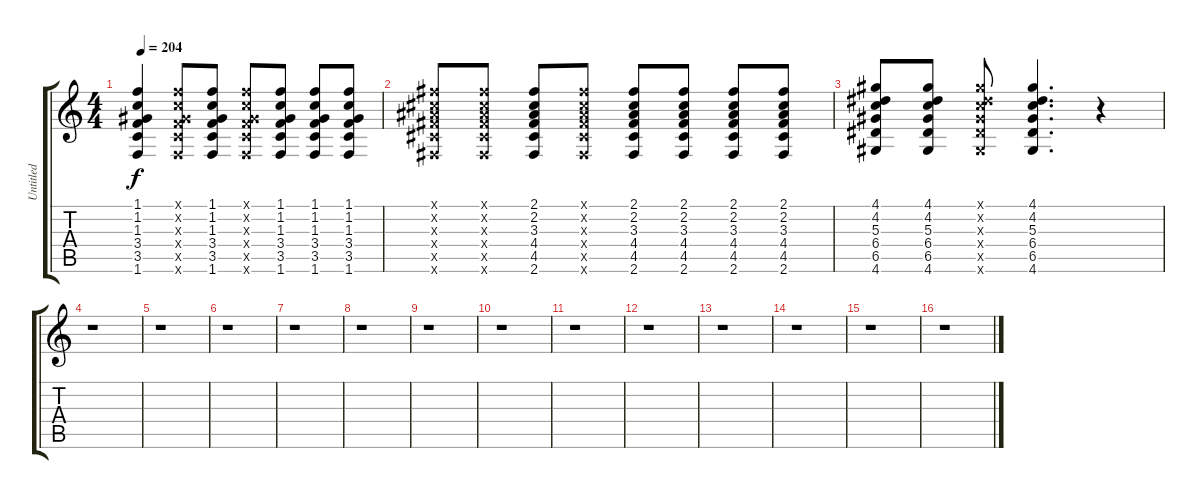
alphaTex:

\track ("Untitled" "Untitled") {instrument acousticguitarsteel}
\staff {score tabs}
\tuning (E4 B3 G3 D3 A2 E2) {hide}
\ts (4 4)
\tempo 204
\clef g2
\ks c
(1.1 1.2 1.3 3.4 3.5 1.6).4{dy f} (1.1{x} 1.2{x} 1.3{x} 3.4{x} 3.5{x} 1.6{x}).8 (1.1 1.2 1.3 3.4 3.5 1.6).8 (1.1{x} 1.2{x} 1.3{x} 3.4{x} 3.5{x} 1.6{x}).8 (1.1 1.2 1.3 3.4 3.5 1.6).8 (1.1 1.2 1.3 3.4 3.5 1.6).8 (1.1 1.2 1.3 3.4 3.5 1.6).8 |
(2.1{x} 2.2{x} 3.3{x} 4.4{x} 4.5{x} 2.6{x}).8 (2.1{x} 2.2{x} 3.3{x} 4.4{x} 4.5{x} 2.6{x}).8 (2.1 2.2 3.3 4.4 4.5 2.6).8 (2.1{x} 2.2{x} 3.3{x} 4.4{x} 4.5{x} 2.6{x}).8 (2.1 2.2 3.3 4.4 4.5 2.6).8 (2.1 2.2 3.3 4.4 4.5 2.6).8 (2.1 2.2 3.3 4.4 4.5 2.6).8 (2.1 2.2 3.3 4.4 4.5 2.6).8 |
(4.1 4.2 5.3 6.4 6.5 4.6).8 (4.1 4.2 5.3 6.4 6.5 4.6).8 (4.1{x} 4.2{x} 5.3{x} 6.4{x} 6.5{x} 4.6{x}).8 (4.1 4.2 5.3 6.4 6.5 4.6).4{d} r.4 |
r.1 |
r.1 |
r.1 |
r.1 |
r.1 |
r.1 |
r.1 |
r.1 |
r.1 |
r.1 |
r.1 |
r.1 |
r.1
